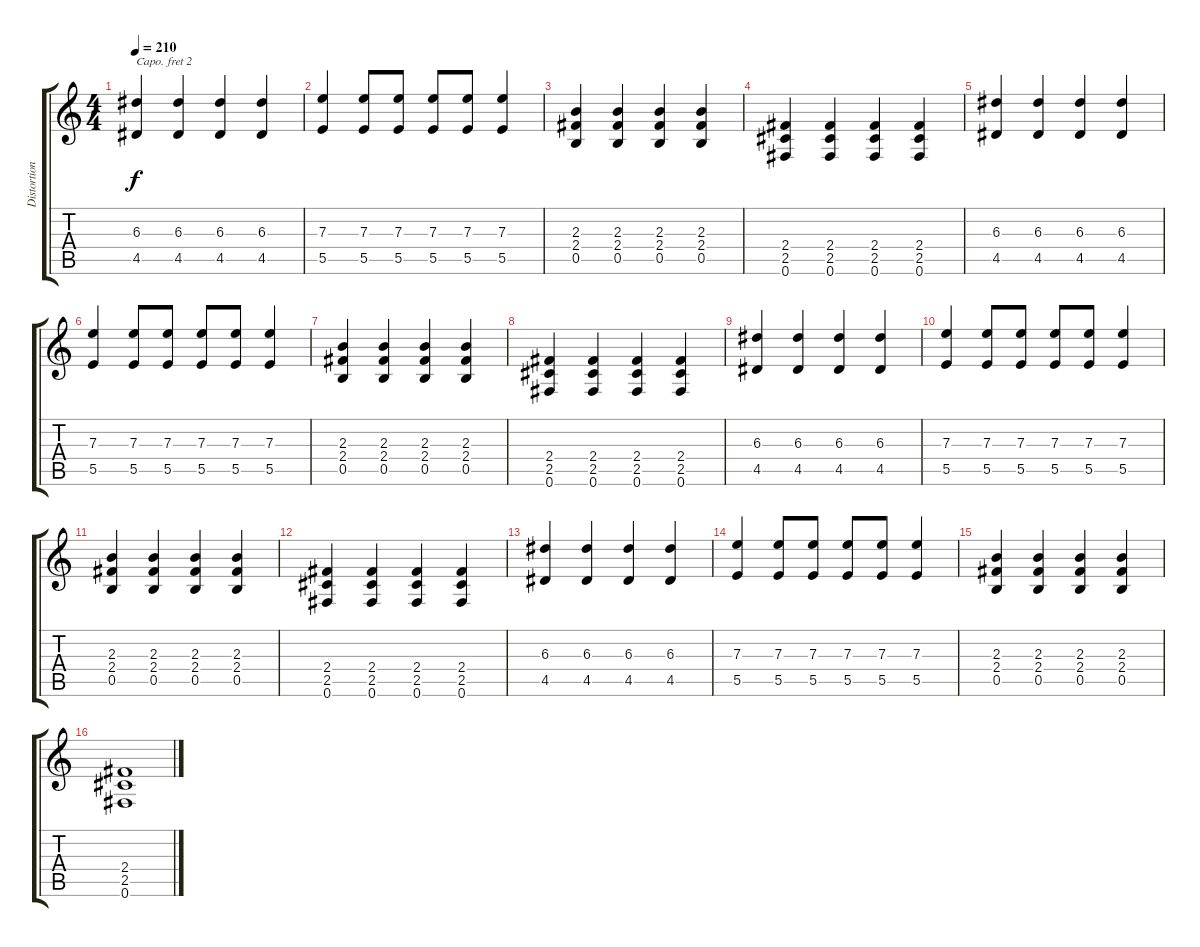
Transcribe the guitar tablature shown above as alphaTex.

\track ("Distortion - Tom Delonge" "Distortion") {instrument distortionguitar}
\staff {score tabs}
\capo 2
\tuning (E4 B3 G3 D3 A2 E2) {hide}
\ts (4 4)
\tempo 210
\clef g2
\ks c
(6.3 4.5).4{dy f} (6.3 4.5).4 (6.3 4.5).4 (6.3 4.5).4 |
(7.3 5.5).4 (7.3 5.5).8 (7.3 5.5).8 (7.3 5.5).8 (7.3 5.5).8 (7.3 5.5).4 |
(2.3 2.4 0.5).4 (2.3 2.4 0.5).4 (2.3 2.4 0.5).4 (2.3 2.4 0.5).4 |
(2.4 2.5 0.6).4 (2.4 2.5 0.6).4 (2.4 2.5 0.6).4 (2.4 2.5 0.6).4 |
(6.3 4.5).4 (6.3 4.5).4 (6.3 4.5).4 (6.3 4.5).4 |
(7.3 5.5).4 (7.3 5.5).8 (7.3 5.5).8 (7.3 5.5).8 (7.3 5.5).8 (7.3 5.5).4 |
(2.3 2.4 0.5).4 (2.3 2.4 0.5).4 (2.3 2.4 0.5).4 (2.3 2.4 0.5).4 |
(2.4 2.5 0.6).4 (2.4 2.5 0.6).4 (2.4 2.5 0.6).4 (2.4 2.5 0.6).4 |
(6.3 4.5).4 (6.3 4.5).4 (6.3 4.5).4 (6.3 4.5).4 |
(7.3 5.5).4 (7.3 5.5).8 (7.3 5.5).8 (7.3 5.5).8 (7.3 5.5).8 (7.3 5.5).4 |
(2.3 2.4 0.5).4 (2.3 2.4 0.5).4 (2.3 2.4 0.5).4 (2.3 2.4 0.5).4 |
(2.4 2.5 0.6).4 (2.4 2.5 0.6).4 (2.4 2.5 0.6).4 (2.4 2.5 0.6).4 |
(6.3 4.5).4 (6.3 4.5).4 (6.3 4.5).4 (6.3 4.5).4 |
(7.3 5.5).4 (7.3 5.5).8 (7.3 5.5).8 (7.3 5.5).8 (7.3 5.5).8 (7.3 5.5).4 |
(2.3 2.4 0.5).4 (2.3 2.4 0.5).4 (2.3 2.4 0.5).4 (2.3 2.4 0.5).4 |
(2.4 2.5 0.6).1
